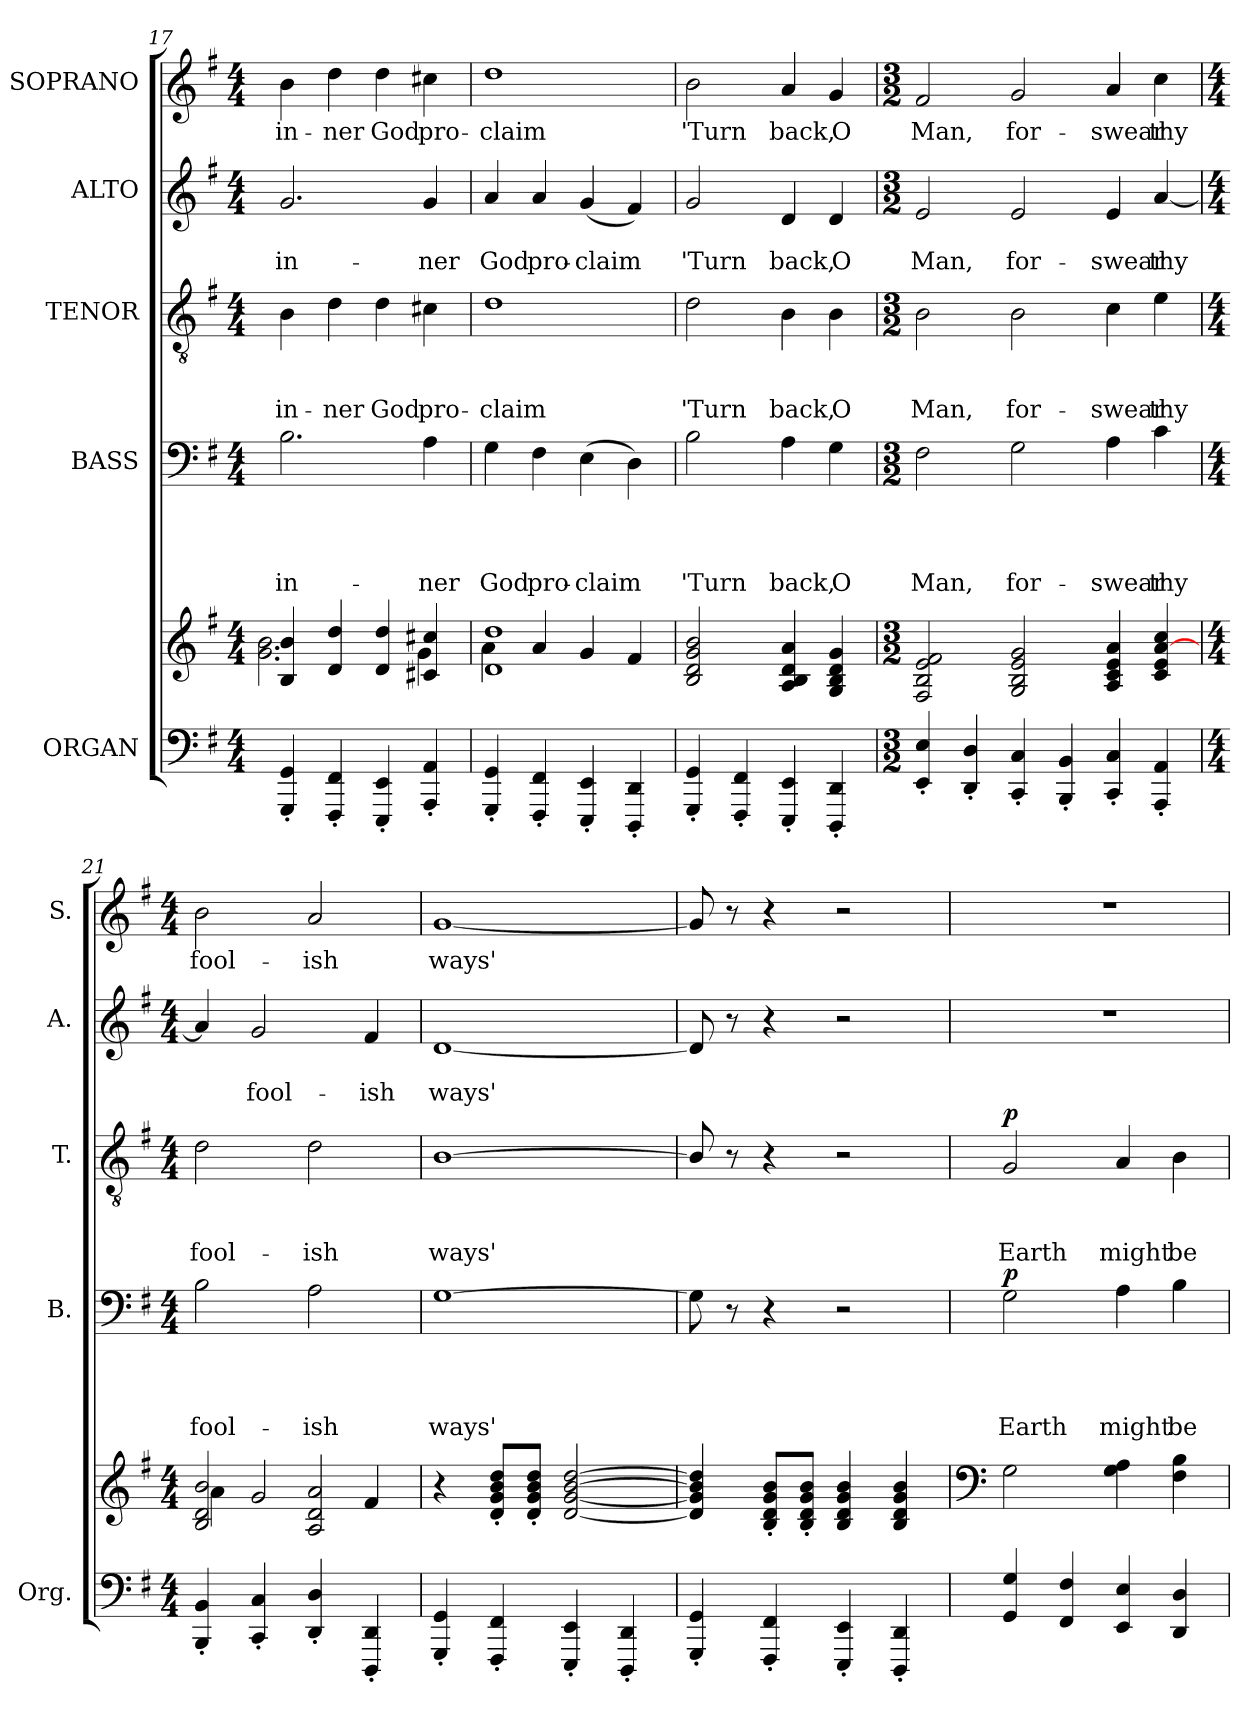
**kern	**kern	**kern	**text	**text	**text	**text	**dynam	**kern	**text	**text	**text	**dynam	**kern	**text	**text	**kern	**text
*part5	*part5	*part4	*part4	*part4	*part4	*part4	*part4	*part3	*part3	*part3	*part3	*part3	*part2	*part2	*part2	*part1	*part1
*staff6	*staff5	*staff4	*staff4	*staff4	*staff4	*staff4	*staff4	*staff3	*staff3	*staff3	*staff3	*staff3	*staff2	*staff2	*staff2	*staff1	*staff1
*I"ORGAN	*	*I"BASS	*	*	*	*	*	*I"TENOR	*	*	*	*	*I"ALTO	*	*	*I"SOPRANO	*
*I'Org.	*	*I'B.	*	*	*	*	*	*I'T.	*	*	*	*	*I'A.	*	*	*I'S.	*
*clefF4	*clefG2	*clefF4	*	*	*	*	*	*clefGv2	*	*	*	*	*clefG2	*	*	*clefG2	*
*	*	*	*	*	*	*	*	*ITrd7c12	*	*	*	*	*	*	*	*	*
*k[f#]	*k[f#]	*k[f#]	*	*	*	*	*	*k[f#]	*	*	*	*	*k[f#]	*	*	*k[f#]	*
*G:	*G:	*G:	*	*	*	*	*	*G:	*	*	*	*	*G:	*	*	*G:	*
*M4/4	*M4/4	*M4/4	*	*	*	*	*	*M4/4	*	*	*	*	*M4/4	*	*	*M4/4	*
=17	=17	=17	=17	=17	=17	=17	=17	=17	=17	=17	=17	=17	=17	=17	=17	=17	=17
*	*^	*	*	*	*	*	*	*	*	*	*	*	*	*	*	*	*
!	!	!	!	!	!	!	!LO:LY:b	!	!	!	!	!LO:LY:b	!	!	!	!LO:LY:b	!	!LO:LY:b
4GGG/'< 4GG/'<	4B/ 4b/	2.g\ 2.b\	2.B\	.	.	.	in-	.	4BB\	.	.	in-	.	2.g/	.	in-	4b\	in-
!	!	!	!	!	!	!	!	!	!	!	!	!LO:LY:b	!	!	!	!	!	!LO:LY:b
4FFF#/'< 4FF#/'<	4d/ 4dd/	.	.	.	.	.	.	.	4D\	.	.	-ner	.	.	.	.	4dd\	-ner
!	!	!	!	!	!	!	!	!	!	!	!	!LO:LY:b	!	!	!	!	!	!LO:LY:b
4EEE/'< 4EE/'<	4d/ 4dd/	.	.	.	.	.	.	.	4D\	.	.	God	.	.	.	.	4dd\	God
!	!	!	!	!	!	!	!LO:LY:b	!	!	!	!	!LO:LY:b	!	!	!	!LO:LY:b	!	!LO:LY:b
4AAA/'< 4AA/'<	4c#X/ 4cc#X/	4g\	4A\	.	.	.	-ner	.	4C#X\	.	.	pro-	.	4g/	.	-ner	4cc#X\	pro-
=18	=18	=18	=18	=18	=18	=18	=18	=18	=18	=18	=18	=18	=18	=18	=18	=18	=18	=18
!	!	!	!	!	!	!	!LO:LY:b	!	!	!	!	!LO:LY:b	!	!	!	!LO:LY:b	!	!LO:LY:b
4GGG/'< 4GG/'<	1d 1dd	4a\	4G\	.	.	.	God	.	1D	.	.	-claim	.	4a/	.	God	1dd	-claim
!	!	!	!	!	!	!	!LO:LY:b	!	!	!	!	!	!	!	!	!LO:LY:b	!	!
4FFF#/'< 4FF#/'<	.	4a/	4F#\	.	.	.	pro-	.	.	.	.	.	.	4a/	.	pro-	.	.
!	!	!	!	!	!	!	!LO:LY:b	!	!	!	!	!	!	!	!	!LO:LY:b	!	!
4EEE/'< 4EE/'<	.	4g/	(>4E\	.	.	.	-claim	.	.	.	.	.	.	(<4g/	.	-claim	.	.
4DDD/'< 4DD/'<	.	4f#/	4D\)	.	.	.	.	.	.	.	.	.	.	4f#/)	.	.	.	.
!!LO:LB:g=z
=19	=19	=19	=19	=19	=19	=19	=19	=19	=19	=19	=19	=19	=19	=19	=19	=19	=19	=19
!	!	!	!	!	!	!	!LO:LY:b	!	!	!	!	!LO:LY:b	!	!	!	!LO:LY:b	!	!LO:LY:b
*	*v	*v	*	*	*	*	*	*	*	*	*	*	*	*	*	*	*	*
4GGG/'< 4GG/'<	2B/ 2d/ 2g/ 2b/	2B\	.	.	.	'Turn	.	2D\	.	.	'Turn	.	2g/	.	'Turn	2b\	'Turn
4FFF#/'< 4FF#/'<	.	.	.	.	.	.	.	.	.	.	.	.	.	.	.	.	.
!	!	!	!	!	!	!LO:LY:b	!	!	!	!	!LO:LY:b	!	!	!	!LO:LY:b	!	!LO:LY:b
4EEE/'< 4EE/'<	4A/ 4B/ 4d/ 4a/	4A\	.	.	.	back,	.	4BB\	.	.	back,	.	4d/	.	back,	4a/	back,
!	!	!	!	!	!	!LO:LY:b	!	!	!	!	!LO:LY:b	!	!	!	!LO:LY:b	!	!LO:LY:b
4DDD/'< 4DD/'<	4G/ 4B/ 4d/ 4g/	4G\	.	.	.	O	.	4BB\	.	.	O	.	4d/	.	O	4g/	O
=20	=20	=20	=20	=20	=20	=20	=20	=20	=20	=20	=20	=20	=20	=20	=20	=20	=20
*M3/2	*M3/2	*M3/2	*	*	*	*	*	*M3/2	*	*	*	*	*M3/2	*	*	*M3/2	*
!	!	!	!	!	!	!LO:LY:b	!	!	!	!	!LO:LY:b	!	!	!	!LO:LY:b	!	!LO:LY:b
4EE/'< 4E/'<	2F#/ 2B/ 2e/ 2f#/	2F#\	.	.	.	Man,	.	2BB\	.	.	Man,	.	2e/	.	Man,	2f#/	Man,
4DD/'< 4D/'<	.	.	.	.	.	.	.	.	.	.	.	.	.	.	.	.	.
!	!	!	!	!	!	!LO:LY:b	!	!	!	!	!LO:LY:b	!	!	!	!LO:LY:b	!	!LO:LY:b
4CC/'< 4C/'<	2G/ 2B/ 2e/ 2g/	2G\	.	.	.	for-	.	2BB\	.	.	for-	.	2e/	.	for-	2g/	for-
4BBB/'< 4BB/'<	.	.	.	.	.	.	.	.	.	.	.	.	.	.	.	.	.
!	!	!	!	!	!	!LO:LY:b	!	!	!	!	!LO:LY:b	!	!	!	!LO:LY:b	!	!LO:LY:b
4CC/'< 4C/'<	4A/ 4c/ 4e/ 4a/	4A\	.	.	.	-swear	.	4C\	.	.	-swear	.	4e/	.	-swear	4a/	-swear
!	!	!	!	!	!	!LO:LY:b	!	!	!	!	!LO:LY:b	!	!	!	!LO:LY:b	!	!LO:LY:b
4AAA/'< 4AA/'<	4c/ 4e/ [>4a/ 4cc/	4c\	.	.	.	thy	.	4E\	.	.	thy	.	[<4a/	.	thy	4cc\	thy
=21	=21	=21	=21	=21	=21	=21	=21	=21	=21	=21	=21	=21	=21	=21	=21	=21	=21
*M4/4	*M4/4	*M4/4	*	*	*	*	*	*M4/4	*	*	*	*	*M4/4	*	*	*M4/4	*
*	*^	*	*	*	*	*	*	*	*	*	*	*	*	*	*	*	*
!	!	!	!	!	!	!	!LO:LY:b	!	!	!	!	!LO:LY:b	!	!	!	!	!	!LO:LY:b
4BBB/'< 4BB/'<	2B/ 2d/ 2b/	4a\	2B\	.	.	.	fool-	.	2D\	.	.	fool-	.	4a/]	.	.	2b\	fool-
!	!	!	!	!	!	!	!	!	!	!	!	!	!	!	!	!LO:LY:b	!	!
4CC/'< 4C/'<	.	2g/	.	.	.	.	.	.	.	.	.	.	.	2g/	.	fool-	.	.
!	!	!	!	!	!	!	!LO:LY:b	!	!	!	!	!LO:LY:b	!	!	!	!	!	!LO:LY:b
4DD/'< 4D/'<	2A/ 2d/ 2a/	.	2A\	.	.	.	-ish	.	2D\	.	.	-ish	.	.	.	.	2a/	-ish
!	!	!	!	!	!	!	!	!	!	!	!	!	!	!	!	!LO:LY:b	!	!
4DDD/'< 4DD/'<	.	4f#/	.	.	.	.	.	.	.	.	.	.	.	4f#/	.	-ish	.	.
=22	=22	=22	=22	=22	=22	=22	=22	=22	=22	=22	=22	=22	=22	=22	=22	=22	=22	=22
!	!	!	!	!	!	!	!LO:LY:b	!	!	!	!	!LO:LY:b	!	!	!	!LO:LY:b	!	!LO:LY:b
*	*v	*v	*	*	*	*	*	*	*	*	*	*	*	*	*	*	*	*
4GGG/'< 4GG/'<	4r	[>1G	.	.	.	ways'	.	[<1BB	.	.	ways'	.	[<1d	.	ways'	[<1g	ways'
4FFF#/'< 4FF#/'<	8d'</ 8g'</ 8b'</ 8dd'</L	.	.	.	.	.	.	.	.	.	.	.	.	.	.	.	.
.	8d'</ 8g'</ 8b'</ 8dd'</J	.	.	.	.	.	.	.	.	.	.	.	.	.	.	.	.
4EEE/'< 4EE/'<	[<2d/ [<2g/ [>2b/ [>2dd/	.	.	.	.	.	.	.	.	.	.	.	.	.	.	.	.
4DDD/'< 4DD/'<	.	.	.	.	.	.	.	.	.	.	.	.	.	.	.	.	.
=23	=23	=23	=23	=23	=23	=23	=23	=23	=23	=23	=23	=23	=23	=23	=23	=23	=23
4GGG/'< 4GG/'<	4d/] 4g/] 4b/] 4dd/]	8G\]	.	.	.	.	.	8BB/]	.	.	.	.	8d/]	.	.	8g/]	.
.	.	8r	.	.	.	.	.	8r	.	.	.	.	8r	.	.	8r	.
4FFF#/'< 4FF#/'<	8B'</ 8d'</ 8g'</ 8b'</L	4r	.	.	.	.	.	4r	.	.	.	.	4r	.	.	4r	.
.	8B'</ 8d'</ 8g'</ 8b'</J	.	.	.	.	.	.	.	.	.	.	.	.	.	.	.	.
4EEE/'< 4EE/'<	4B/ 4d/ 4g/ 4b/	2r	.	.	.	.	.	2r	.	.	.	.	2r	.	.	2r	.
4DDD/'< 4DD/'<	4B/ 4d/ 4g/ 4b/	.	.	.	.	.	.	.	.	.	.	.	.	.	.	.	.
!!LO:PB:g=z
=24	=24	=24	=24	=24	=24	=24	=24	=24	=24	=24	=24	=24	=24	=24	=24	=24	=24
*	*clefF4	*	*	*	*	*	*	*	*	*	*	*	*	*	*	*	*
!	!	!	!	!	!	!LO:LY:b	!LO:DY:a	!	!	!	!LO:LY:b	!LO:DY:a	!	!	!	!	!
4GG/ 4G/	2G\	2G\	.	.	.	Earth	p	2GG/	.	.	Earth	p	1r	.	.	1r	.
4FF#/ 4F#/	.	.	.	.	.	.	.	.	.	.	.	.	.	.	.	.	.
!	!	!	!	!	!	!LO:LY:b	!	!	!	!	!LO:LY:b	!	!	!	!	!	!
4EE/ 4E/	4G\ 4A\	4A\	.	.	.	might	.	4AA/	.	.	might	.	.	.	.	.	.
!	!	!	!	!	!	!LO:LY:b	!	!	!	!	!LO:LY:b	!	!	!	!	!	!
4DD/ 4D/	4F#\ 4B\	4B\	.	.	.	be	.	4BB\	.	.	be	.	.	.	.	.	.
=	=	=	=	=	=	=	=	=	=	=	=	=	=	=	=	=	=
*-	*-	*-	*-	*-	*-	*-	*-	*-	*-	*-	*-	*-	*-	*-	*-	*-	*-
